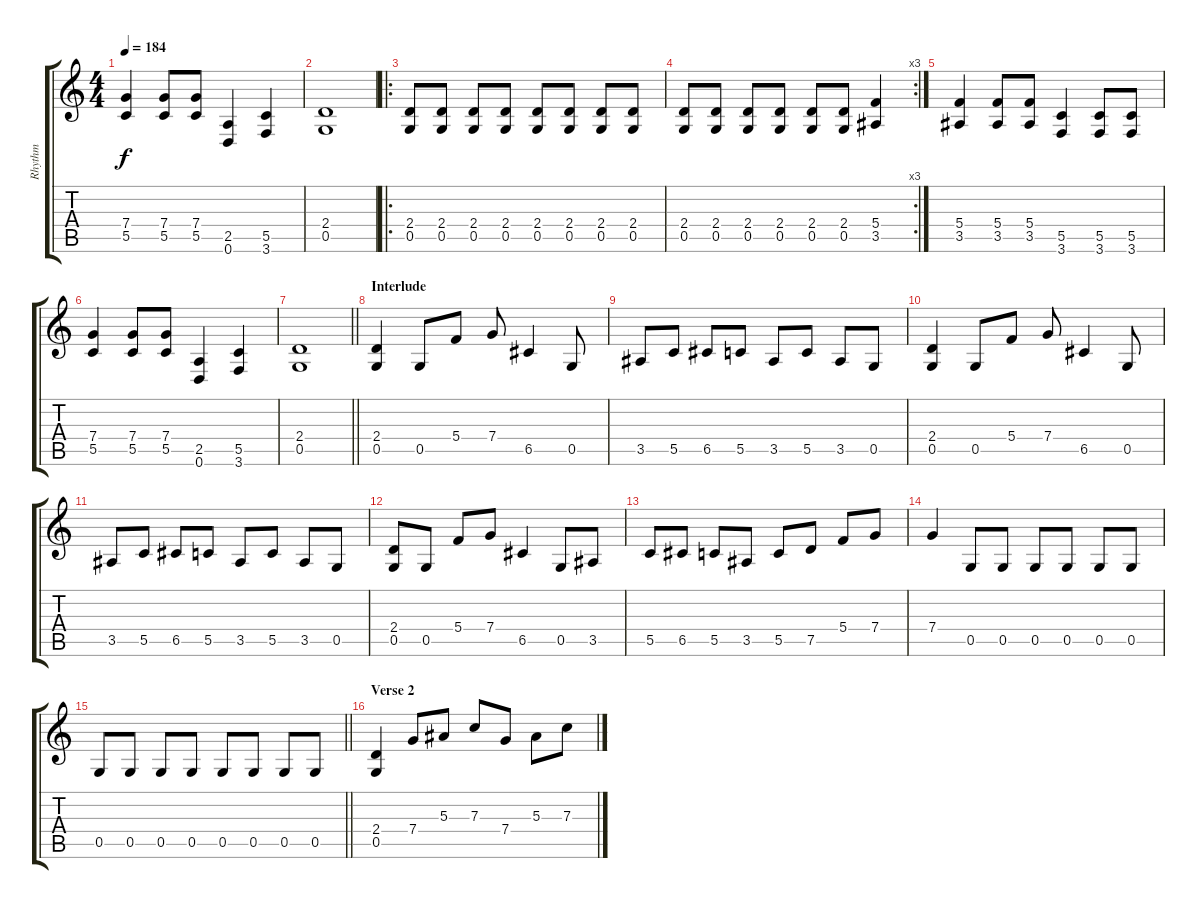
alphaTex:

\track ("Rhythm" "Rhythm") {instrument distortionguitar}
\staff {score tabs}
\tuning (D4 A3 F3 C3 G2 D2) {hide}
\ts (4 4)
\tempo 184
\clef g2
\ks c
(7.4 5.5).4{dy f} (7.4 5.5).8 (7.4 5.5).8 (2.5 0.6).4 (5.5 3.6).4 |
(2.4 0.5).1 |
\ro
(2.4 0.5).8 (2.4 0.5).8 (2.4 0.5).8 (2.4 0.5).8 (2.4 0.5).8 (2.4 0.5).8 (2.4 0.5).8 (2.4 0.5).8 |
\rc 3
(2.4 0.5).8 (2.4 0.5).8 (2.4 0.5).8 (2.4 0.5).8 (2.4 0.5).8 (2.4 0.5).8 (5.4 3.5).4 |
(5.4 3.5).4 (5.4 3.5).8 (5.4 3.5).8 (5.5 3.6).4 (5.5 3.6).8 (5.5 3.6).8 |
(7.4 5.5).4 (7.4 5.5).8 (7.4 5.5).8 (2.5 0.6).4 (5.5 3.6).4 |
\barLineRight lightlight
(2.4 0.5).1 |
\section ("" "Interlude")
(2.4 0.5).4 0.5.8 5.4.8 7.4.8 6.5.4 0.5.8 |
3.5.8 5.5.8 6.5.8 5.5.8 3.5.8 5.5.8 3.5.8 0.5.8 |
(2.4 0.5).4 0.5.8 5.4.8 7.4.8 6.5.4 0.5.8 |
3.5.8 5.5.8 6.5.8 5.5.8 3.5.8 5.5.8 3.5.8 0.5.8 |
(2.4 0.5).8 0.5.8 5.4.8 7.4.8 6.5.4 0.5.8 3.5.8 |
5.5.8 6.5.8 5.5.8 3.5.8 5.5.8 7.5.8 5.4.8 7.4.8 |
7.4.4 0.5.8 0.5.8 0.5.8 0.5.8 0.5.8 0.5.8 |
\barLineRight lightlight
0.5.8 0.5.8 0.5.8 0.5.8 0.5.8 0.5.8 0.5.8 0.5.8 |
\section ("" "Verse 2")
(2.4 0.5).4 7.4.8 5.3.8 7.3.8 7.4.8 5.3.8 7.3.8
